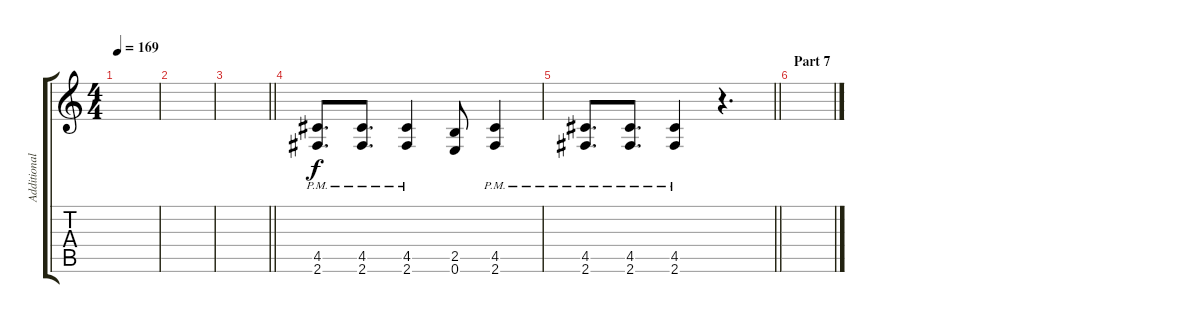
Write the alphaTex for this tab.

\track ("Additional Gtr" "Additional") {instrument distortionguitar}
\staff {score tabs}
\tuning (E4 B3 G3 D3 A2 E2) {hide}
\ts (4 4)
\tempo 169
\clef g2
\ks c
|
|
\barLineRight lightlight
|
(4.5{pm} 2.6{pm}).8{d volume 13} (4.5{pm} 2.6{pm}).8{d} (4.5{pm} 2.6{pm}).4 (2.5 0.6).8 (4.5{pm} 2.6{pm}).4 |
\barLineRight lightlight
(4.5{pm} 2.6{pm}).8{d} (4.5{pm} 2.6{pm}).8{d} (4.5{pm} 2.6{pm}).4 r.4{d} |
\section ("" "Part 7")
